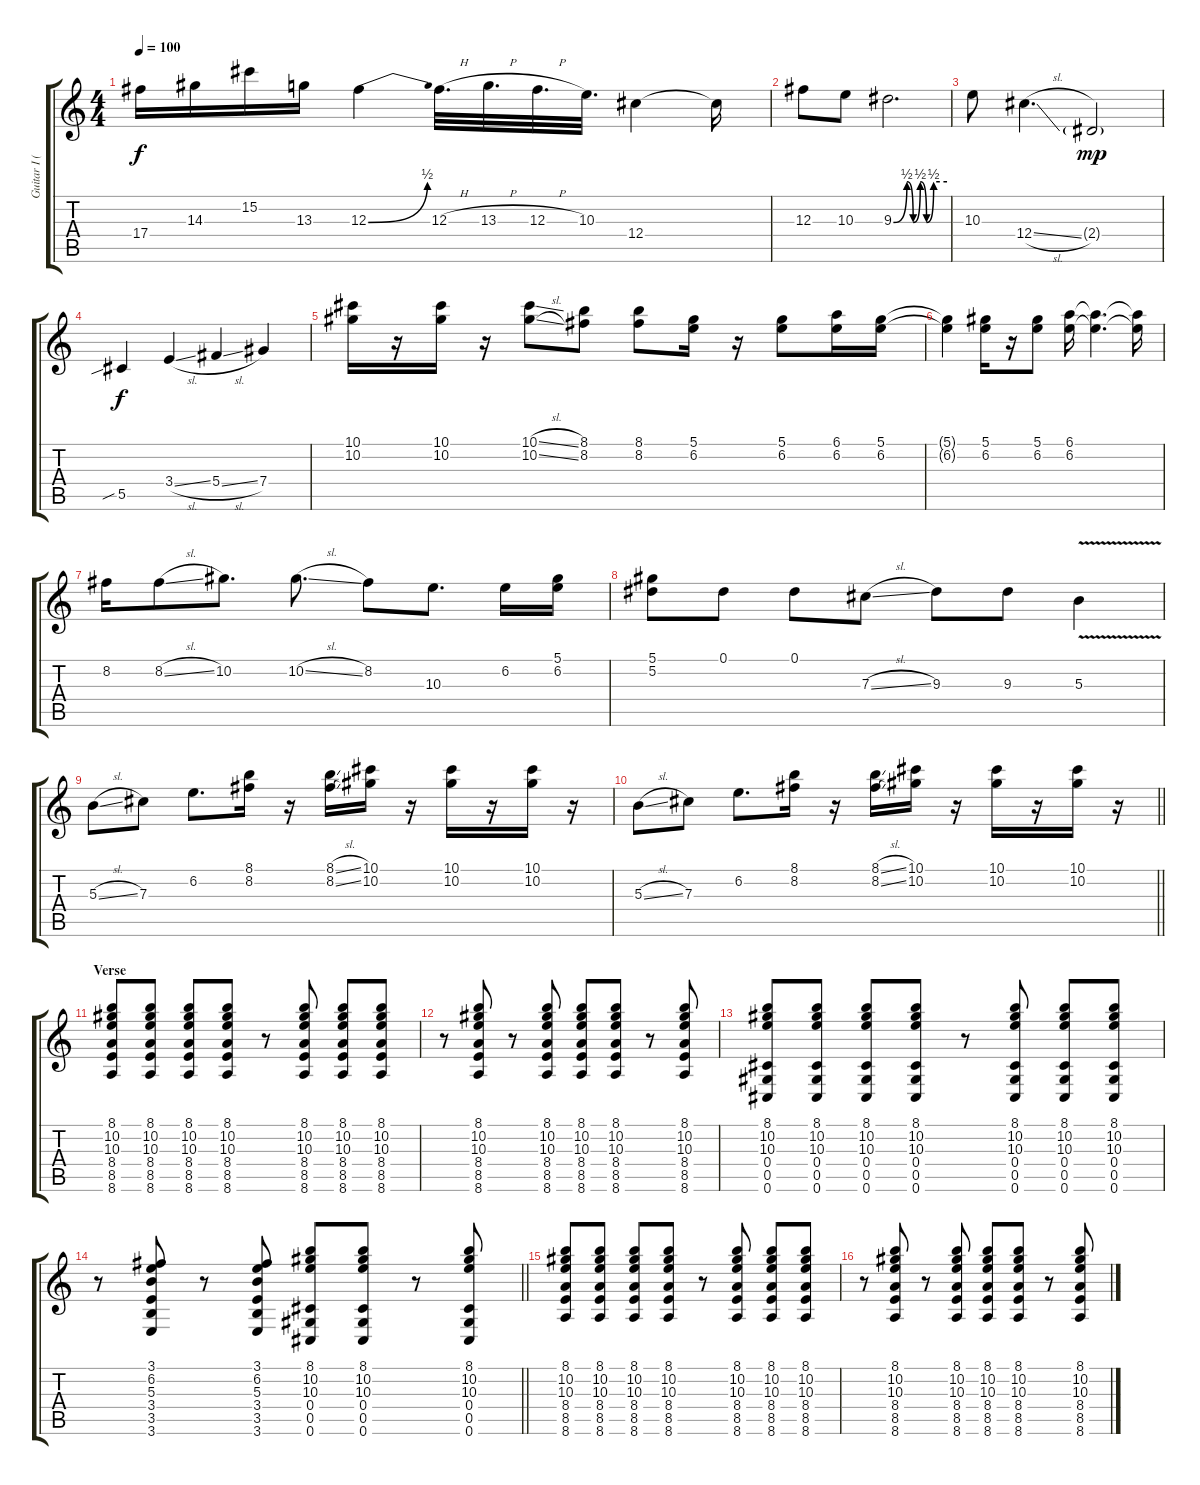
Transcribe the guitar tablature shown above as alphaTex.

\track ("Guitar I (Robin Finck)" "Guitar I (") {instrument overdrivenguitar}
\staff {score tabs}
\tuning (Eb4 Bb3 Gb3 Db3 Ab2 Db2) {hide}
\ts (4 4)
\tempo 100
\clef g2
\ks c
17.4.16{dy f} 14.3.16 15.2.16 13.3.16 12.3{be (bend 0 0 60 2)}.4 12.3{h}.32{d} 13.3{h}.32{d} 12.3{h}.32{d} 10.3.32{d} 12.4.4 12.4{t}.16 |
12.3.8 10.3.8 9.3{be (custom 0 0 15 2 22 0 30 2 37 0 45 2 60 2)}.2{d} |
10.3.8 12.4{sl}.4{d} 2.4{g}.2{dy mp} |
5.5{sib}.4{dy f} 3.4{sl}.4 5.4{sl}.4 7.4.4 |
(10.1 10.2).16 r.16 (10.1 10.2).16 r.16 (10.1{sl} 10.2{sl}).8 (8.1 8.2).8 (8.1 8.2).8 (5.1 6.2).16 r.16 (5.1 6.2).8 (6.1 6.2).16 (5.1 6.2).16 |
(5.1{t} 6.2{t}).4 (5.1 6.2).16 r.16 (5.1 6.2).8 (6.1 6.2).16 (6.1{t} 6.2{t}).4{d} (6.1{t} 6.2{t}).16 |
8.2.16 8.2{sl}.8 10.2.8{d} 10.2{sl}.8{d} 8.2.8 10.3.8{d} 6.2.16 (5.1 6.2).16 |
(5.1 5.2).8 0.1.8 0.1.8 7.3{sl}.8 9.3.8 9.3.8 5.3{v}.4 |
5.3{sl}.8 7.3.8 6.2.8{d} (8.1 8.2).16 r.16 (8.1{sl} 8.2{sl}).16 (10.1 10.2).16 r.16 (10.1 10.2).16 r.16 (10.1 10.2).16 r.16 |
\barLineRight lightlight
5.3{sl}.8 7.3.8 6.2.8{d} (8.1 8.2).16 r.16 (8.1{sl} 8.2{sl}).16 (10.1 10.2).16 r.16 (10.1 10.2).16 r.16 (10.1 10.2).16 r.16 |
\section ("" "Verse")
(8.1 10.2 10.3 8.4 8.5 8.6).8{volume 16} (8.1 10.2 10.3 8.4 8.5 8.6).8 (8.1 10.2 10.3 8.4 8.5 8.6).8 (8.1 10.2 10.3 8.4 8.5 8.6).8 r.8 (8.1 10.2 10.3 8.4 8.5 8.6).8 (8.1 10.2 10.3 8.4 8.5 8.6).8 (8.1 10.2 10.3 8.4 8.5 8.6).8 |
r.8 (8.1 10.2 10.3 8.4 8.5 8.6).8 r.8 (8.1 10.2 10.3 8.4 8.5 8.6).8 (8.1 10.2 10.3 8.4 8.5 8.6).8 (8.1 10.2 10.3 8.4 8.5 8.6).8 r.8 (8.1 10.2 10.3 8.4 8.5 8.6).8 |
(8.1 10.2 10.3 0.4 0.5 0.6).8 (8.1 10.2 10.3 0.4 0.5 0.6).8 (8.1 10.2 10.3 0.4 0.5 0.6).8 (8.1 10.2 10.3 0.4 0.5 0.6).8 r.8 (8.1 10.2 10.3 0.4 0.5 0.6).8 (8.1 10.2 10.3 0.4 0.5 0.6).8 (8.1 10.2 10.3 0.4 0.5 0.6).8 |
\barLineRight lightlight
r.8 (3.1 6.2 5.3 3.4 3.5 3.6).8 r.8 (3.1 6.2 5.3 3.4 3.5 3.6).8 (8.1 10.2 10.3 0.4 0.5 0.6).8 (8.1 10.2 10.3 0.4 0.5 0.6).8 r.8 (8.1 10.2 10.3 0.4 0.5 0.6).8 |
(8.1 10.2 10.3 8.4 8.5 8.6).8{volume 16} (8.1 10.2 10.3 8.4 8.5 8.6).8 (8.1 10.2 10.3 8.4 8.5 8.6).8 (8.1 10.2 10.3 8.4 8.5 8.6).8 r.8 (8.1 10.2 10.3 8.4 8.5 8.6).8 (8.1 10.2 10.3 8.4 8.5 8.6).8 (8.1 10.2 10.3 8.4 8.5 8.6).8 |
r.8 (8.1 10.2 10.3 8.4 8.5 8.6).8 r.8 (8.1 10.2 10.3 8.4 8.5 8.6).8 (8.1 10.2 10.3 8.4 8.5 8.6).8 (8.1 10.2 10.3 8.4 8.5 8.6).8 r.8 (8.1 10.2 10.3 8.4 8.5 8.6).8
